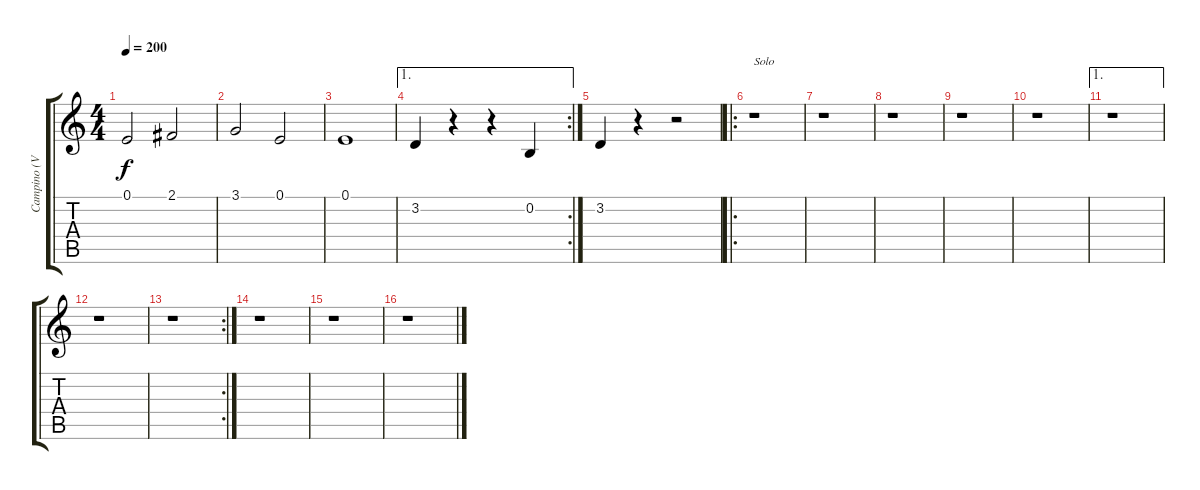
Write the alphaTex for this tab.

\track ("Campino (Voice)" "Campino (V") {instrument electricgrandpiano}
\staff {score tabs}
\tuning (E4 B3 G3 D3 A2 E2) {hide}
\ts (4 4)
\tempo 200
\clef g2
\ks c
0.1.2{dy f} 2.1.2 |
3.1.2 0.1.2 |
0.1.1 |
\ae 1
\rc 2
3.2.4 r.4 r.4 0.2.4 |
3.2.4 r.4 r.2 |
\ro
r.1{txt "Solo"} |
r.1 |
r.1 |
r.1 |
r.1 |
\ae 1
r.1 |
r.1 |
\rc 2
r.1 |
r.1 |
r.1 |
r.1
